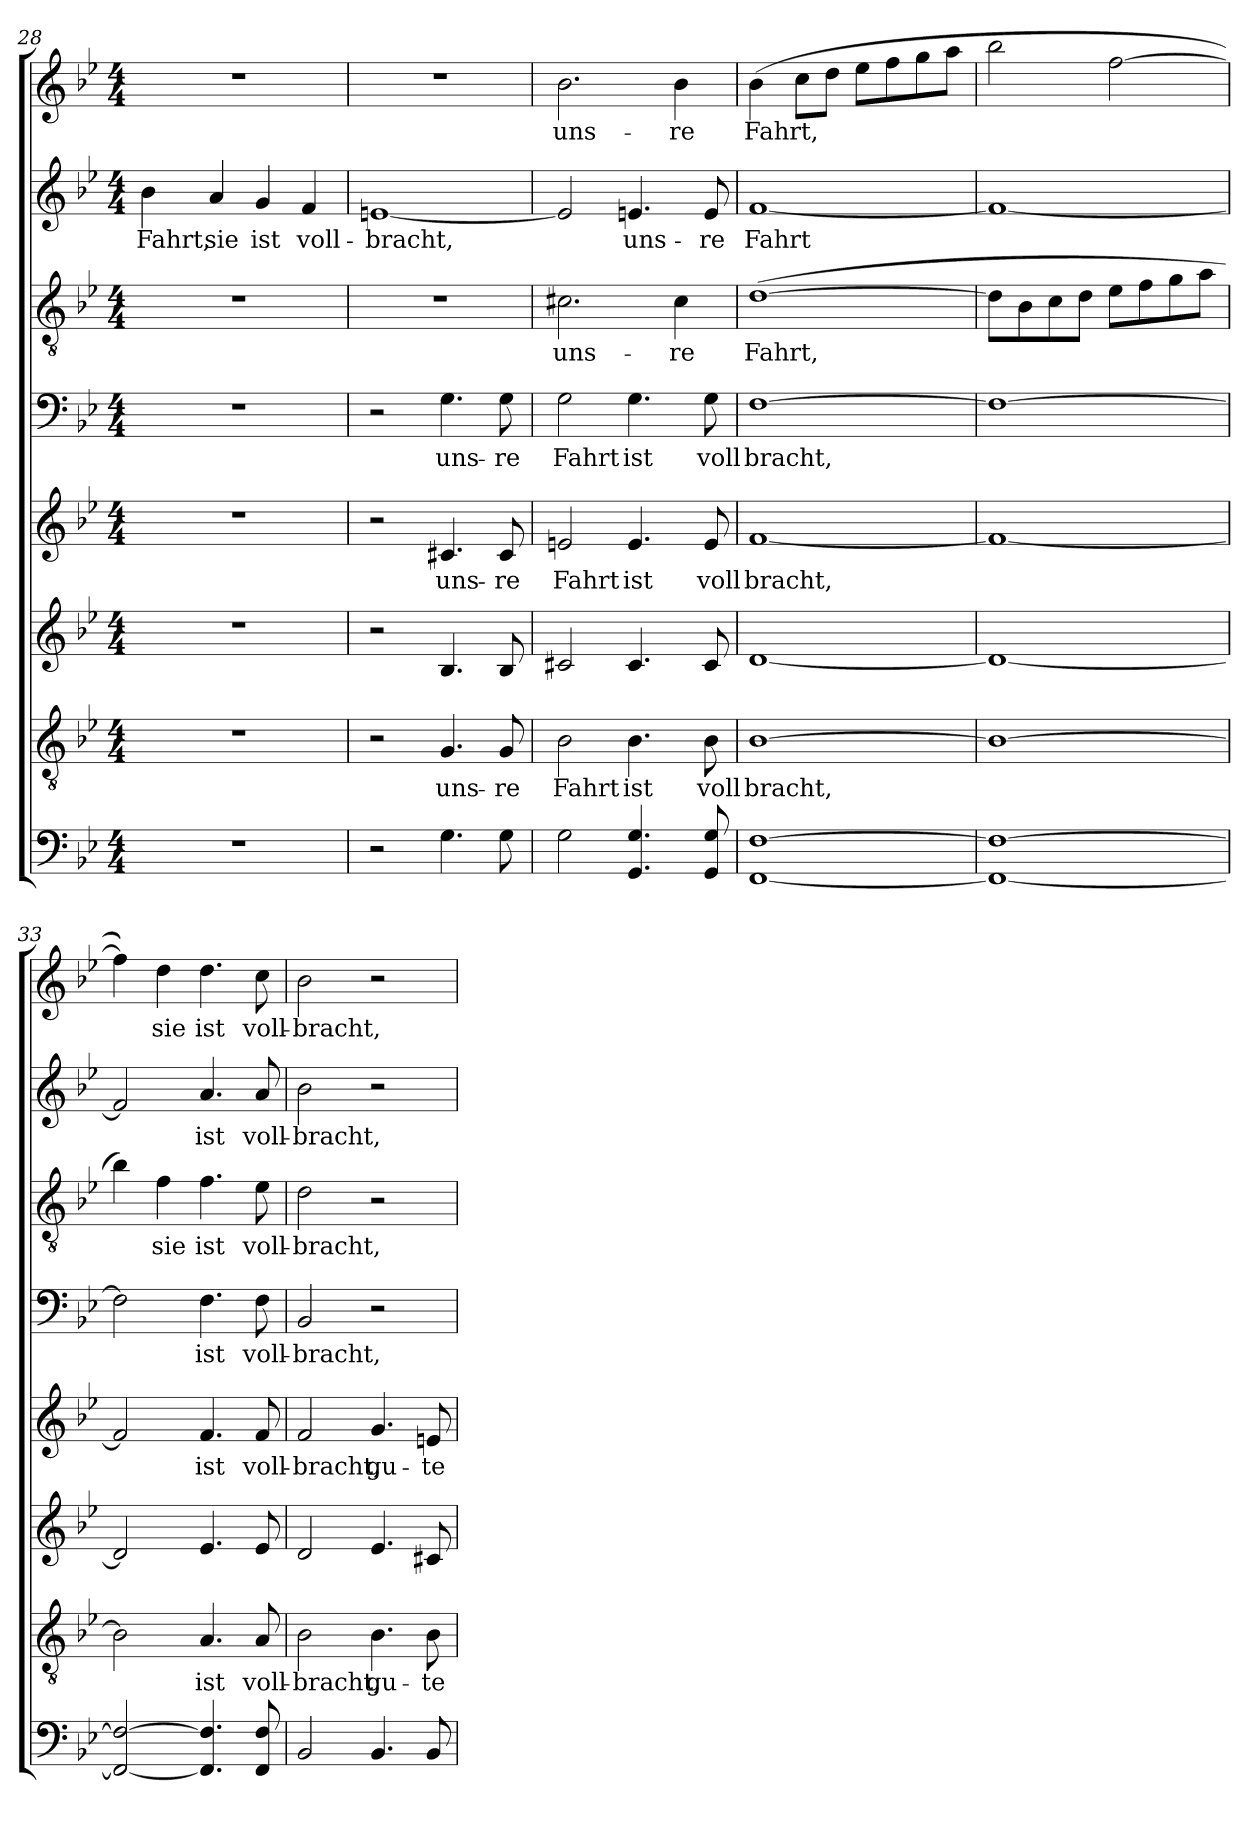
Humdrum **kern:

**kern	**kern	**text	**kern	**kern	**text	**kern	**text	**kern	**text	**kern	**text	**kern	**text
*part8	*part7	*part7	*part6	*part5	*part5	*part4	*part4	*part3	*part3	*part2	*part2	*part1	*part1
*staff8	*staff7	*staff7	*staff6	*staff5	*staff5	*staff4	*staff4	*staff3	*staff3	*staff2	*staff2	*staff1	*staff1
*clefF4	*clefGv2	*	*clefG2	*clefG2	*	*clefF4	*	*clefGv2	*	*clefG2	*	*clefG2	*
*k[b-e-]	*k[b-e-]	*	*k[b-e-]	*k[b-e-]	*	*k[b-e-]	*	*k[b-e-]	*	*k[b-e-]	*	*k[b-e-]	*
*B-:	*B-:	*	*B-:	*B-:	*	*B-:	*	*B-:	*	*B-:	*	*B-:	*
*M4/4	*M4/4	*	*M4/4	*M4/4	*	*M4/4	*	*M4/4	*	*M4/4	*	*M4/4	*
=28	=28	=28	=28	=28	=28	=28	=28	=28	=28	=28	=28	=28	=28
!	!	!	!	!	!	!	!	!	!	!	!LO:LY:b	!	!
1r	1r	.	1r	1r	.	1r	.	1r	.	4b-\	Fahrt,	1r	.
!	!	!	!	!	!	!	!	!	!	!	!LO:LY:b	!	!
.	.	.	.	.	.	.	.	.	.	4a/	sie	.	.
!	!	!	!	!	!	!	!	!	!	!	!LO:LY:b	!	!
.	.	.	.	.	.	.	.	.	.	4g/	ist	.	.
!	!	!	!	!	!	!	!	!	!	!	!LO:LY:b	!	!
.	.	.	.	.	.	.	.	.	.	4f/	voll-	.	.
=29	=29	=29	=29	=29	=29	=29	=29	=29	=29	=29	=29	=29	=29
!	!	!	!	!	!	!	!	!	!	!	!LO:LY:b	!	!
2r	2r	.	2r	2r	.	2r	.	1r	.	[1en	-bracht,	1r	.
!	!	!LO:LY:b	!	!	!LO:LY:b	!	!LO:LY:b	!	!	!	!	!	!
4.G\	4.G/	uns-	4.B-/	4.c#X/	uns-	4.G\	uns-	.	.	.	.	.	.
!	!	!LO:LY:b	!	!	!LO:LY:b	!	!LO:LY:b	!	!	!	!	!	!
8G\	8G/	-re	8B-/	8c#/	-re	8G\	-re	.	.	.	.	.	.
=30	=30	=30	=30	=30	=30	=30	=30	=30	=30	=30	=30	=30	=30
!	!	!LO:LY:b	!	!	!LO:LY:b	!	!LO:LY:b	!	!LO:LY:b	!	!	!	!LO:LY:b
2G\	2B-\	Fahrt	2c#X/	2en/	Fahrt	2G\	Fahrt	2.c#X\	uns-	2e/]	.	2.b-\	uns-
!	!	!LO:LY:b	!	!	!LO:LY:b	!	!LO:LY:b	!	!	!	!LO:LY:b	!	!
4.GG/ 4.G/	4.B-\	ist	4.c#/	4.e/	ist	4.G\	ist	.	.	4.e/	uns-	.	.
!	!	!	!	!	!	!	!	!	!LO:LY:b	!	!	!	!LO:LY:b
.	.	.	.	.	.	.	.	4c#\	-re	.	.	4b-\	-re
!	!	!LO:LY:b	!	!	!LO:LY:b	!	!LO:LY:b	!	!	!	!LO:LY:b	!	!
8GG/ 8G/	8B-\	voll	8c#/	8e/	voll	8G\	voll	.	.	8e/	-re	.	.
!!LO:PB:g=z
=31	=31	=31	=31	=31	=31	=31	=31	=31	=31	=31	=31	=31	=31
!	!	!LO:LY:b	!	!	!LO:LY:b	!	!LO:LY:b	!	!LO:LY:b	!	!LO:LY:b	!	!LO:LY:b
[1FF [1F	[1B-	bracht,	[1d	[1f	bracht,	[1F	bracht,	(>[1d	Fahrt,	[1f	Fahrt	(>4b-\	Fahrt,
.	.	.	.	.	.	.	.	.	.	.	.	8cc\L	.
.	.	.	.	.	.	.	.	.	.	.	.	8dd\J	.
.	.	.	.	.	.	.	.	.	.	.	.	8ee-\L	.
.	.	.	.	.	.	.	.	.	.	.	.	8ff\	.
.	.	.	.	.	.	.	.	.	.	.	.	8gg\	.
.	.	.	.	.	.	.	.	.	.	.	.	8aa\J	.
=32	=32	=32	=32	=32	=32	=32	=32	=32	=32	=32	=32	=32	=32
1FF_ 1F_	1B-_	.	1d_	1f_	.	1F_	.	8d\L]	.	1f_	.	2bb-\	.
.	.	.	.	.	.	.	.	8B-\	.	.	.	.	.
.	.	.	.	.	.	.	.	8c\	.	.	.	.	.
.	.	.	.	.	.	.	.	8d\J	.	.	.	.	.
.	.	.	.	.	.	.	.	8e-\L	.	.	.	[2ff\	.
.	.	.	.	.	.	.	.	8f\	.	.	.	.	.
.	.	.	.	.	.	.	.	8g\	.	.	.	.	.
.	.	.	.	.	.	.	.	8a\J	.	.	.	.	.
=33	=33	=33	=33	=33	=33	=33	=33	=33	=33	=33	=33	=33	=33
2FF/_ 2F/_	2B-\]	.	2d/]	2f/]	.	2F\]	.	4b-\)	.	2f/]	.	4ff\])	.
!	!	!	!	!	!	!	!	!	!LO:LY:b	!	!	!	!LO:LY:b
.	.	.	.	.	.	.	.	4f\	sie	.	.	4dd\	sie
!	!	!LO:LY:b	!	!	!LO:LY:b	!	!LO:LY:b	!	!LO:LY:b	!	!LO:LY:b	!	!LO:LY:b
4.FF/] 4.F/]	4.A/	ist	4.e-/	4.f/	ist	4.F\	ist	4.f\	ist	4.a/	ist	4.dd\	ist
!	!	!LO:LY:b	!	!	!LO:LY:b	!	!LO:LY:b	!	!LO:LY:b	!	!LO:LY:b	!	!LO:LY:b
8FF/ 8F/	8A/	voll-	8e-/	8f/	voll-	8F\	voll-	8e-\	voll-	8a/	voll-	8cc\	voll-
=34	=34	=34	=34	=34	=34	=34	=34	=34	=34	=34	=34	=34	=34
!	!	!LO:LY:b	!	!	!LO:LY:b	!	!LO:LY:b	!	!LO:LY:b	!	!LO:LY:b	!	!LO:LY:b
2BB-/	2B-\	-bracht,	2d/	2f/	-bracht,	2BB-/	-bracht,	2d\	-bracht,	2b-\	-bracht,	2b-\	-bracht,
!	!	!LO:LY:b	!	!	!LO:LY:b	!	!	!	!	!	!	!	!
4.BB-/	4.B-\	gu-	4.e-/	4.g/	gu-	2r	.	2r	.	2r	.	2r	.
!	!	!LO:LY:b	!	!	!LO:LY:b	!	!	!	!	!	!	!	!
8BB-/	8B-\	-te	8c#X/	8en/	-te	.	.	.	.	.	.	.	.
=	=	=	=	=	=	=	=	=	=	=	=	=	=
*-	*-	*-	*-	*-	*-	*-	*-	*-	*-	*-	*-	*-	*-
